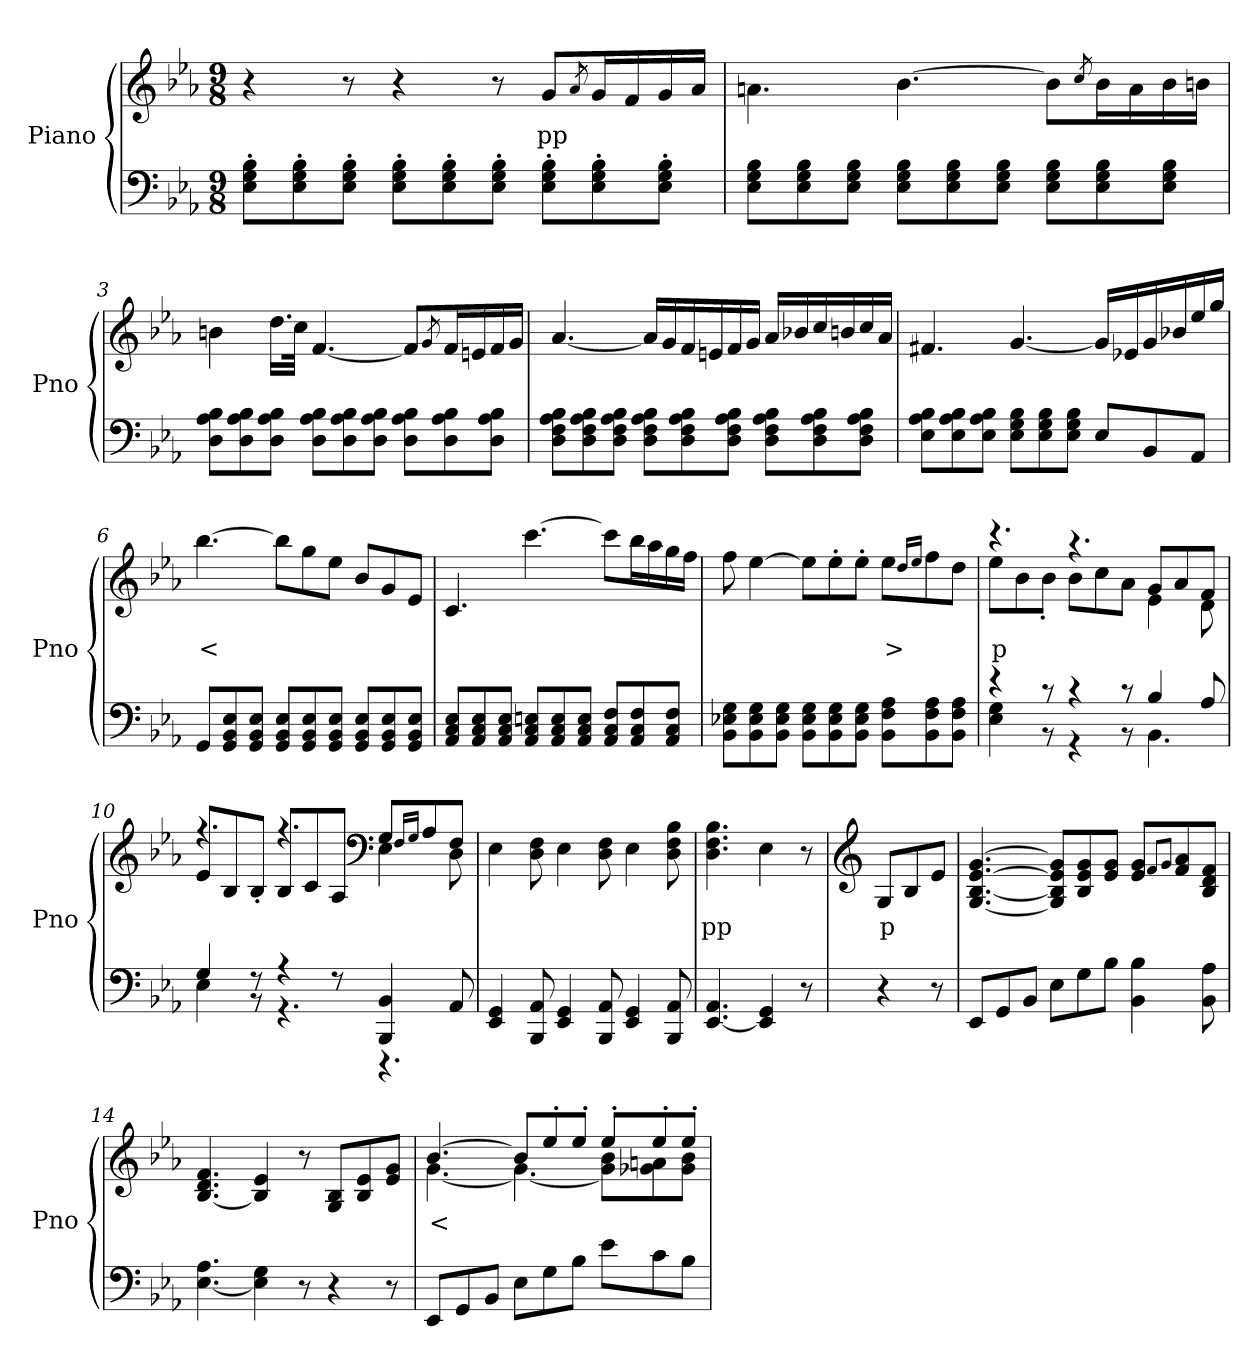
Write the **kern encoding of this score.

**kern	**kern	**text
*part2	*part1	*part1
*staff2	*staff1	*staff1
*I"Piano	*I"Piano	*
*I'Pno	*I'Pno	*
*clefF4	*clefG2	*
*k[b-e-a-]	*k[b-e-a-]	*
*E-:	*E-:	*
*M9/8	*M9/8	*
=1	=1	=1
!	!	!LO:LY:b
8E-\' 8G\' 8B-\'L	4r	pp
8E-\' 8G\' 8B-\'	.	.
8E-\' 8G\' 8B-\'J	8r	.
8E-\' 8G\' 8B-\'L	4r	.
8E-\' 8G\' 8B-\'	.	.
8E-\' 8G\' 8B-\'J	8r	.
!	!	!LO:LY:b
8E-\' 8G\' 8B-\'L	8g/L	pp
.	8qa-/	.
8E-\' 8G\' 8B-\'	16g/L	.
.	16f/	.
8E-\' 8G\' 8B-\'J	16g/	.
.	16a-/JJ	.
=2	=2	=2
8E-\ 8G\ 8B-\L	4.an\	.
8E-\ 8G\ 8B-\	.	.
8E-\ 8G\ 8B-\J	.	.
8E-\ 8G\ 8B-\L	[4.b-\	.
8E-\ 8G\ 8B-\	.	.
8E-\ 8G\ 8B-\J	.	.
8E-\ 8G\ 8B-\L	8b-\L]	.
.	8qcc/	.
8E-\ 8G\ 8B-\	16b-\L	.
.	16a\	.
8E-\ 8G\ 8B-\J	16b-\	.
.	16bn\JJ	.
=3	=3	=3
8D\ 8A-\ 8B-\L	4bn\	.
8D\ 8A-\ 8B-\	.	.
8D\ 8A-\ 8B-\J	16.dd\LL	.
.	32cc\JJk	.
8D\ 8A-\ 8B-\L	[4.f/	.
8D\ 8A-\ 8B-\	.	.
8D\ 8A-\ 8B-\J	.	.
8D\ 8A-\ 8B-\L	8f/L]	.
.	8qg/	.
8D\ 8A-\ 8B-\	16f/L	.
.	16en/	.
8D\ 8A-\ 8B-\J	16f/	.
.	16g/JJ	.
!!LO:LB:g=z
=4	=4	=4
8D\ 8F\ 8A-\ 8B-\L	[4.a-/	.
8D\ 8F\ 8A-\ 8B-\	.	.
8D\ 8F\ 8A-\ 8B-\J	.	.
8D\ 8F\ 8A-\ 8B-\L	16a-/LL]	.
.	16g/	.
8D\ 8F\ 8A-\ 8B-\	16f/	.
.	16en/	.
8D\ 8F\ 8A-\ 8B-\J	16f/	.
.	16g/JJ	.
8D\ 8F\ 8A-\ 8B-\L	16a-/LL	.
.	16b-X/	.
8D\ 8F\ 8A-\ 8B-\	16cc/	.
.	16bn/	.
8D\ 8F\ 8A-\ 8B-\J	16cc/	.
.	16a-/JJ	.
=5	=5	=5
8E-\ 8A-\ 8B-\L	4.f#X/	.
8E-\ 8A-\ 8B-\	.	.
8E-\ 8A-\ 8B-\J	.	.
8E-\ 8G\ 8B-\L	[4.g/	.
8E-\ 8G\ 8B-\	.	.
8E-\ 8G\ 8B-\J	.	.
8E-/L	16g/LL]	.
.	16e-X/	.
8BB-/	16g/	.
.	16b-X/	.
8AA-/J	16ee-/	.
.	16gg/JJ	.
=6	=6	=6
!	!	!LO:LY:b
8GG/L	[4.bb-\	<
8GG/ 8BB-/ 8E-/	.	.
8GG/ 8BB-/ 8E-/J	.	.
8GG/ 8BB-/ 8E-/L	8bb-\L]	.
8GG/ 8BB-/ 8E-/	8gg\	.
8GG/ 8BB-/ 8E-/J	8ee-\J	.
8GG/ 8BB-/ 8E-/L	8b-/L	.
8GG/ 8BB-/ 8E-/	8g/	.
8GG/ 8BB-/ 8E-/J	8e-/J	.
!!LO:LB:g=z
=7	=7	=7
8AA-/ 8C/ 8E-/L	4.c/	.
8AA-/ 8C/ 8E-/	.	.
8AA-/ 8C/ 8E-/J	.	.
8AA-/ 8C/ 8En/L	[4.ccc\	.
8AA-/ 8C/ 8E/	.	.
8AA-/ 8C/ 8E/J	.	.
8AA-/ 8C/ 8F/L	8ccc\L]	.
8AA-/ 8C/ 8F/	16bb-\L	.
.	16aa-\	.
8AA-/ 8C/ 8F/J	16gg\	.
.	16ff\JJ	.
=8	=8	=8
8BB-\ 8E-X\ 8G\L	8ff\	.
8BB-\ 8E-\ 8G\	[4ee-\	.
8BB-\ 8E-\ 8G\J	.	.
8BB-\ 8E-\ 8G\L	8ee-\L]	.
8BB-\ 8E-\ 8G\	8ee-'\	.
8BB-\ 8E-\ 8G\J	8ee-'\J	.
!	!	!LO:LY:b
8BB-\ 8F\ 8A-\L	8ee-\L	>
.	16qdd/LL	.
.	16qee-/JJ	.
8BB-\ 8F\ 8A-\	8ff\	.
8BB-\ 8F\ 8A-\J	8dd\J	.
=9	=9	=9
*^	*^	*
!	!	!	!	!LO:LY:b
4r	4E-\ 4G\	4.r	8ee-\L	p
.	.	.	8b-\	.
8r	8r	.	8b-'\J	.
4r	4r	4.r	8b-\L	.
.	.	.	8cc\	.
8r	8r	.	8a-\J	.
4B-/	4.BB-\	8g/L	4e-\	.
.	.	8a-/	.	.
8A-/	.	8f/J	8d\	.
!!LO:LB:g=z	!!
=10	=10	=10	=10	=10
4G/	4E-\	4.r	8e-/L	.
.	.	.	8B-/	.
8r	8r	.	8B-'/J	.
4r	4.r	4.r	8B-/L	.
.	.	.	8c/	.
8r	.	.	8A-/J	.
*	*	*clefF4	*	*
4BBB-/ 4BB-/	4.r	8G/L	4E-\	.
.	.	16qF/LL	.	.
.	.	16qG/JJ	.	.
.	.	8A-/	.	.
8AA-/	.	8F/J	8D\	.
*v	*v	*	*	*
*	*v	*v	*
=11	=11	=11
4EE-/ 4GG/	4E-\	.
8BBB-/ 8AA-/	8D\ 8F\	.
4EE-/ 4GG/	4E-\	.
8BBB-/ 8AA-/	8D\ 8F\	.
4EE-/ 4GG/	4E-\	.
8BBB-/ 8AA-/	8D\ 8F\ 8B-\	.
=12	=12	=12
!	!	!LO:LY:b
[4.EE-/ 4.AA-/	4.D\ 4.F\ 4.B-\	pp
4EE-/] 4GG/	4E-\	.
8r	8r	.
=12X1	=12X1	=12X1
*	*clefG2	*
!	!	!LO:LY:b
4r	8G/L	p
.	8B-/	.
8r	8e-/J	.
=13	=13	=13
8EE-/L	[4.G/ [4.B-/ [4.e-/ [4.g/	.
8GG/	.	.
8BB-/J	.	.
8E-\L	8G/] 8B-/] 8e-/] 8g/]L	.
8G\	8B-/ 8e-/ 8g/	.
8B-\J	8e-/ 8g/J	.
4BB-\ 4B-\	8e-/ 8g/L	.
.	8qf/L	.
.	8qg/J	.
.	8f/ 8a-/	.
8BB-\ 8A-\	8B-/ 8d/ 8f/J	.
!!LO:LB:g=z
=14	=14	=14
[4.E-\ 4.A-\	[4.B-/ 4.d/ 4.f/	.
4E-\] 4G\	4B-/] 4e-/	.
8r	8r	.
4r	8G/ 8B-/L	.
.	8B-/ 8e-/	.
8r	8e-/ 8g/J	.
=15	=15	=15
*	*^	*
!	!	!	!LO:LY:b
8EE-/L	[4.b-/	[4.g\	<
8GG/	.	.	.
8BB-/J	.	.	.
8E-\L	8b-/L]	4.g\_	.
8G\	8ee-'/	.	.
8B-\J	8ee-'/J	.	.
8e-\L	8ee-'/L	8g\] 8b-\L	.
8c\	8ee-'/	8g-X\ 8an\	.
8B-\J	8ee-'/J	8g-\ 8b-\J	.
*	*v	*v	*
=	=	=
*-	*-	*-
